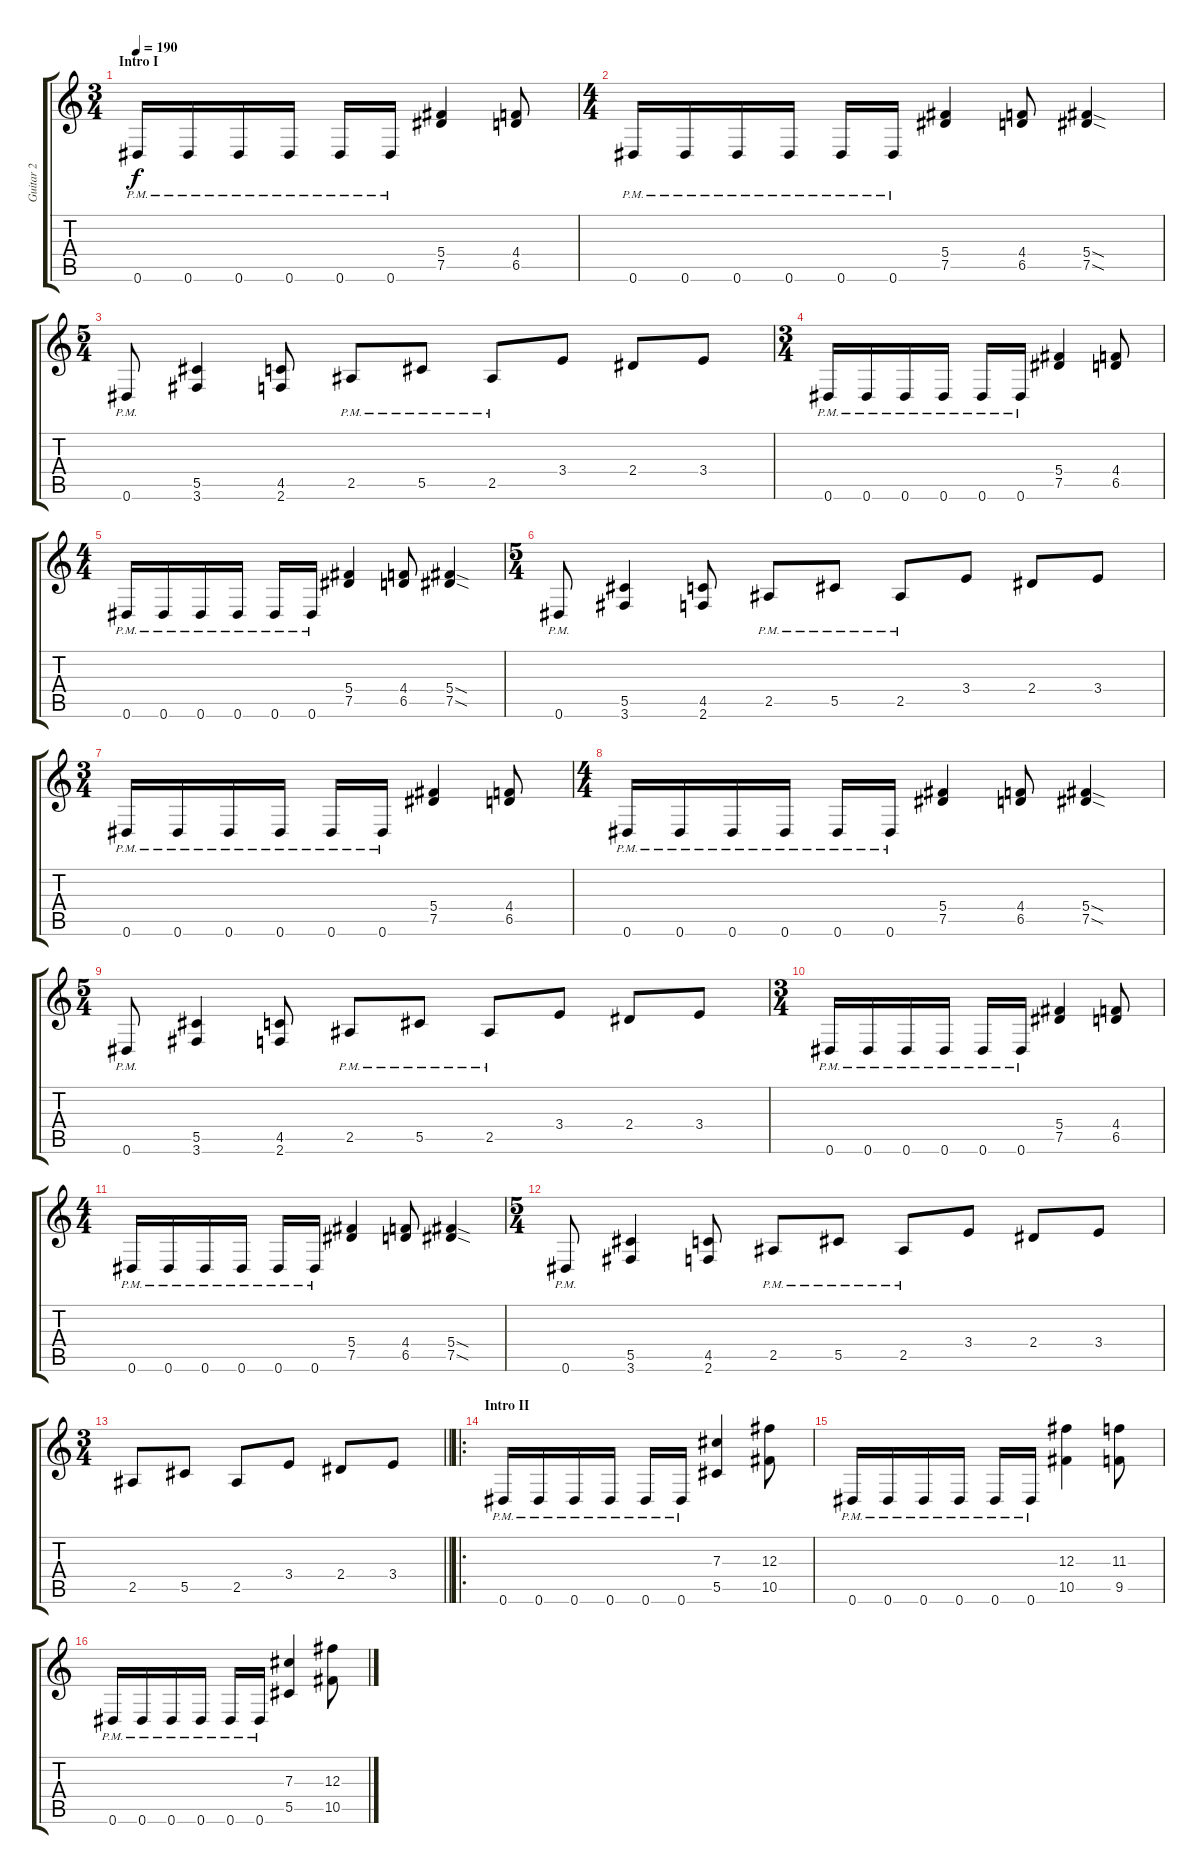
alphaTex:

\track ("Guitar 2" "Guitar 2") {instrument overdrivenguitar}
\staff {score tabs}
\tuning (Eb4 Bb3 Gb3 Db3 Ab2 Eb2) {hide}
\ts (3 4)
\section ("" "Intro I")
\tempo 190
\clef g2
\ks c
0.6{pm}.16{dy f instrument overdrivenguitar} 0.6{pm}.16 0.6{pm}.16 0.6{pm}.16 0.6{pm}.16 0.6{pm}.16 (5.4 7.5).4 (4.4 6.5).8 |
\ts (4 4)
0.6{pm}.16 0.6{pm}.16 0.6{pm}.16 0.6{pm}.16 0.6{pm}.16 0.6{pm}.16 (5.4 7.5).4 (4.4 6.5).8 (5.4{sod} 7.5{sod}).4 |
\ts (5 4)
0.6{pm}.8 (5.5 3.6).4 (4.5 2.6).8 2.5{pm}.8 5.5{pm}.8 2.5{pm}.8 3.4.8 2.4.8 3.4.8 |
\ts (3 4)
0.6{pm}.16 0.6{pm}.16 0.6{pm}.16 0.6{pm}.16 0.6{pm}.16 0.6{pm}.16 (5.4 7.5).4 (4.4 6.5).8 |
\ts (4 4)
0.6{pm}.16 0.6{pm}.16 0.6{pm}.16 0.6{pm}.16 0.6{pm}.16 0.6{pm}.16 (5.4 7.5).4 (4.4 6.5).8 (5.4{sod} 7.5{sod}).4 |
\ts (5 4)
0.6{pm}.8 (5.5 3.6).4 (4.5 2.6).8 2.5{pm}.8 5.5{pm}.8 2.5{pm}.8 3.4.8 2.4.8 3.4.8 |
\ts (3 4)
0.6{pm}.16 0.6{pm}.16 0.6{pm}.16 0.6{pm}.16 0.6{pm}.16 0.6{pm}.16 (5.4 7.5).4 (4.4 6.5).8 |
\ts (4 4)
0.6{pm}.16 0.6{pm}.16 0.6{pm}.16 0.6{pm}.16 0.6{pm}.16 0.6{pm}.16 (5.4 7.5).4 (4.4 6.5).8 (5.4{sod} 7.5{sod}).4 |
\ts (5 4)
0.6{pm}.8 (5.5 3.6).4 (4.5 2.6).8 2.5{pm}.8 5.5{pm}.8 2.5{pm}.8 3.4.8 2.4.8 3.4.8 |
\ts (3 4)
0.6{pm}.16 0.6{pm}.16 0.6{pm}.16 0.6{pm}.16 0.6{pm}.16 0.6{pm}.16 (5.4 7.5).4 (4.4 6.5).8 |
\ts (4 4)
0.6{pm}.16 0.6{pm}.16 0.6{pm}.16 0.6{pm}.16 0.6{pm}.16 0.6{pm}.16 (5.4 7.5).4 (4.4 6.5).8 (5.4{sod} 7.5{sod}).4 |
\ts (5 4)
0.6{pm}.8 (5.5 3.6).4 (4.5 2.6).8 2.5{pm}.8 5.5{pm}.8 2.5{pm}.8 3.4.8 2.4.8 3.4.8 |
\ts (3 4)
\barLineRight lightlight
2.5.8 5.5.8 2.5.8 3.4.8 2.4.8 3.4.8 |
\ro
\section ("" "Intro II")
0.6{pm}.16 0.6{pm}.16 0.6{pm}.16 0.6{pm}.16 0.6{pm}.16 0.6{pm}.16 (7.3 5.5).4 (12.3 10.5).8 |
0.6{pm}.16 0.6{pm}.16 0.6{pm}.16 0.6{pm}.16 0.6{pm}.16 0.6{pm}.16 (12.3 10.5).4 (11.3 9.5).8 |
0.6{pm}.16 0.6{pm}.16 0.6{pm}.16 0.6{pm}.16 0.6{pm}.16 0.6{pm}.16 (7.3 5.5).4 (12.3 10.5).8
